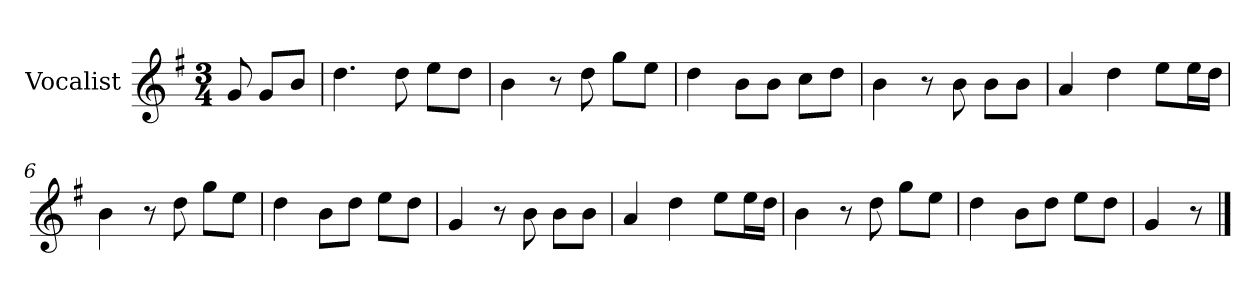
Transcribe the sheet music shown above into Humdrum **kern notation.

**kern
*part1
*staff1
*I"Vocalist
*k[f#]
*G:
*M3/4
=
8g
8gL
8bJ
=1
4.dd
8dd
8eeL
8ddJ
=2
4b
8r
8dd
8ggL
8eeJ
=3
4dd
8bL
8bJ
8ccL
8ddJ
=4
4b
8r
8b
8bL
8bJ
=5
4a
4dd
8eeL
16eeL
16ddJJ
=6
4b
8r
8dd
8ggL
8eeJ
=7
4dd
8bL
8ddJ
8eeL
8ddJ
=8
4g
8r
8b
8bL
8bJ
=9
4a
4dd
8eeL
16eeL
16ddJJ
=10
4b
8r
8dd
8ggL
8eeJ
=11
4dd
8bL
8ddJ
8eeL
8ddJ
=12
4g
8r
==
*-
